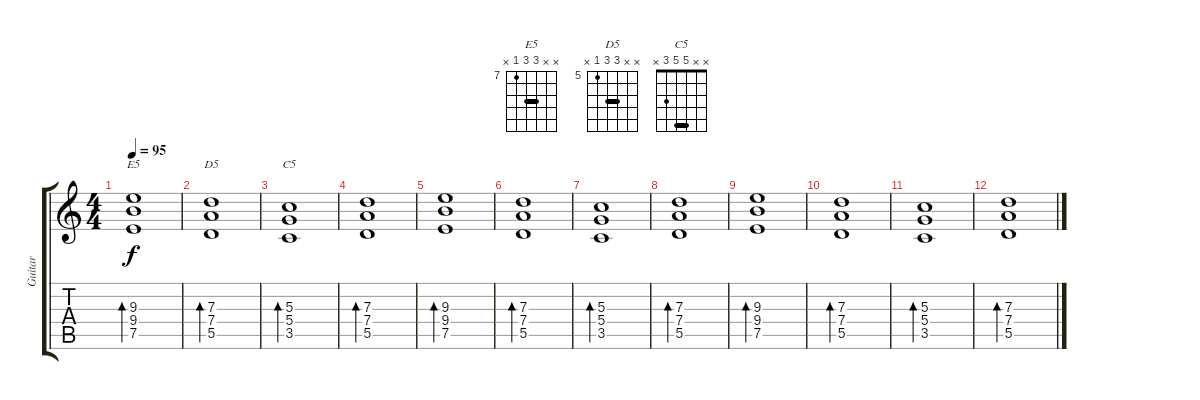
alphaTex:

\track ("Guitar" "Guitar") {instrument acousticguitarsteel}
\staff {score tabs}
\tuning (E4 B3 G3 D3 A2 E2) {hide}
\chord ("E5" x x 9 9 7 x) {firstfret 7 barre 9}
\chord ("D5" x x 7 7 5 x) {firstfret 5 barre 7}
\chord ("C5" x x 5 5 3 x) {barre 5}
\ts (4 4)
\tempo 95
\clef g2
\ks c
(9.3 9.4 7.5).1{bd 240 ch "E5" dy f} |
(7.3 7.4 5.5).1{bd 240 ch "D5"} |
(5.3 5.4 3.5).1{bd 240 ch "C5"} |
(7.3 7.4 5.5).1{bd 240} |
(9.3 9.4 7.5).1{bd 240} |
(7.3 7.4 5.5).1{bd 240} |
(5.3 5.4 3.5).1{bd 240} |
(7.3 7.4 5.5).1{bd 240} |
(9.3 9.4 7.5).1{bd 240} |
(7.3 7.4 5.5).1{bd 240} |
(5.3 5.4 3.5).1{bd 240} |
(7.3 7.4 5.5).1{bd 240}
